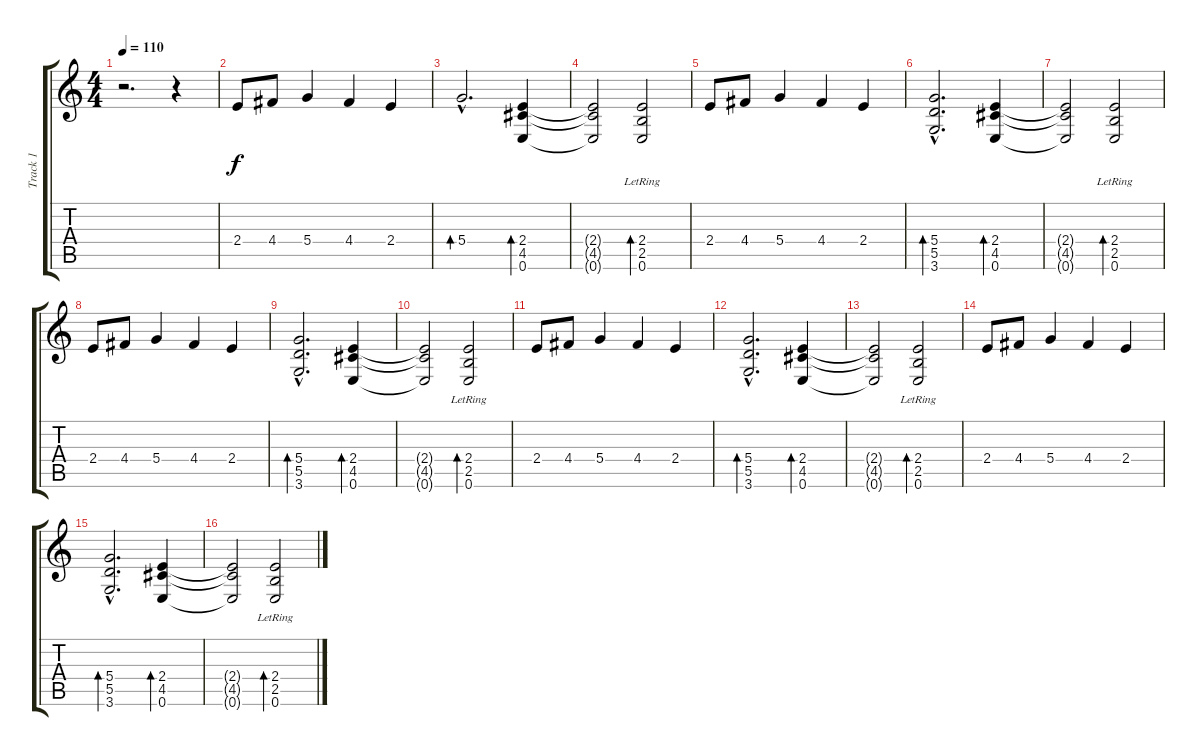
\track ("Track 1" "Track 1") {instrument acousticguitarnylon}
\staff {score tabs}
\tuning (E4 B3 G3 D3 A2 E2) {hide}
\ts (4 4)
\tempo 110
\clef g2
\ks c
r.2{d dy f instrument acousticguitarnylon} r.4{volume 5} |
2.4.8{volume 10} 4.4.8 5.4.4 4.4.4 2.4.4 |
5.4{hac}.2{d bd 240} (2.4 4.5 0.6).4{bd 240} |
(2.4{t} 4.5{t} 0.6{t}).2 (2.4{lr} 2.5{lr} 0.6{lr}).2{bd 240} |
2.4.8 4.4.8 5.4.4 4.4.4 2.4.4 |
(5.4{hac} 5.5{hac} 3.6{hac}).2{d bd 240} (2.4 4.5 0.6).4{bd 240} |
(2.4{t} 4.5{t} 0.6{t}).2 (2.4{lr} 2.5{lr} 0.6{lr}).2{bd 240} |
2.4.8 4.4.8 5.4.4 4.4.4 2.4.4 |
(5.4{hac} 5.5{hac} 3.6{hac}).2{d bd 240} (2.4 4.5 0.6).4{bd 240} |
(2.4{t} 4.5{t} 0.6{t}).2 (2.4{lr} 2.5{lr} 0.6{lr}).2{bd 240} |
2.4.8 4.4.8 5.4.4 4.4.4 2.4.4 |
(5.4{hac} 5.5{hac} 3.6{hac}).2{d bd 240} (2.4 4.5 0.6).4{bd 240} |
(2.4{t} 4.5{t} 0.6{t}).2 (2.4{lr} 2.5{lr} 0.6{lr}).2{bd 240} |
2.4.8 4.4.8 5.4.4 4.4.4 2.4.4 |
(5.4{hac} 5.5{hac} 3.6{hac}).2{d bd 240} (2.4 4.5 0.6).4{bd 240} |
(2.4{t} 4.5{t} 0.6{t}).2 (2.4{lr} 2.5{lr} 0.6{lr}).2{bd 240}
